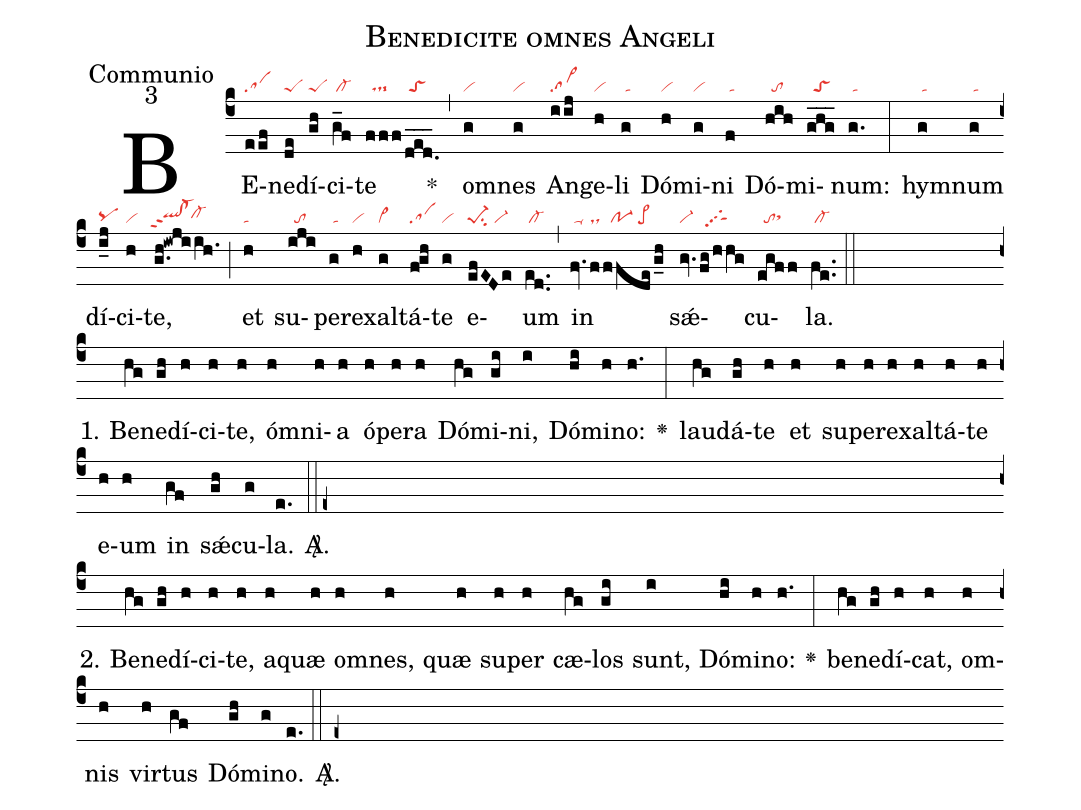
name:Benedicite omnes Angeli;
office-part:Communio;
mode:3;
nabc-lines:1;
%%
(c4) BE(eef|sa)ne(de|peS)dí(gh|peS)ci(g_f|/cl-)te(fff|//ts-|/ded.___|/toS) *(,)
o(g|vi)mnes(g|vi) An(iij|sa>)ge(h|vi)li(g|/ta) Dó(h|vi)mi(g|vi)ni(f|/ta) Dó(hih|//to)mi(ghg___|//toS)num:(g.|/ta) (:)
hym(g|/ta)num(g|/ta) dí(i_j|pqhg)ci(h|vi)te,(g.h!iwjiih.|`qlhh!cl-hhppt2`cl-hh) (;)
et(h|ta) su(iji|//to)per(g|/ta)ex(h|vi)al(g|vi>)tá(f!gh|sa)te(g|vi) e(efEDe|pe-1su2/vi-)um(ed..|/cl-) (,)
in(fv.fffde/g_h|/ta-//ds///po-1/pe>) s<sp>'ae</sp>(gv.|vi-|fg/hhg|//tgShhpp2)cu(egff|//tosthh)la.(fe..|/cl-) (::Z)

1. Be(hg)ne(gh)dí(h)ci(h)te,(h) óm(h)ni(h)a(h) ó(h)pe(h)ra(h) Dó(hg)mi(gi)ni,(i) Dó(hi)mi(h)no:(h.) <v>\greheightstar</v>(:) lau(hg)dá(gh)te(h) et(h) su(h)pe(h)re(h)xal(h)tá(h)te(h) e(h)um(h) in(gf) s<sp>'ae</sp>(gh)cu(g)la.(e.) <sp>A/</sp>.(::e+Z)

2. Be(hg)ne(gh)dí(h)ci(h)te,(h) a(h)quæ(h) om(h)nes,(h) quæ(h) su(h)per(h) cæ(hg)los(gi) sunt,(i) Dó(hi)mi(h)no:(h.) <v>\greheightstar</v>(:) be(hg)ne(gh)dí(h)cat,(h) om(h)nis(h) vir(h)tus(gf) Dó(gh)mi(g)no.(e.) <sp>A/</sp>.(::e+)
